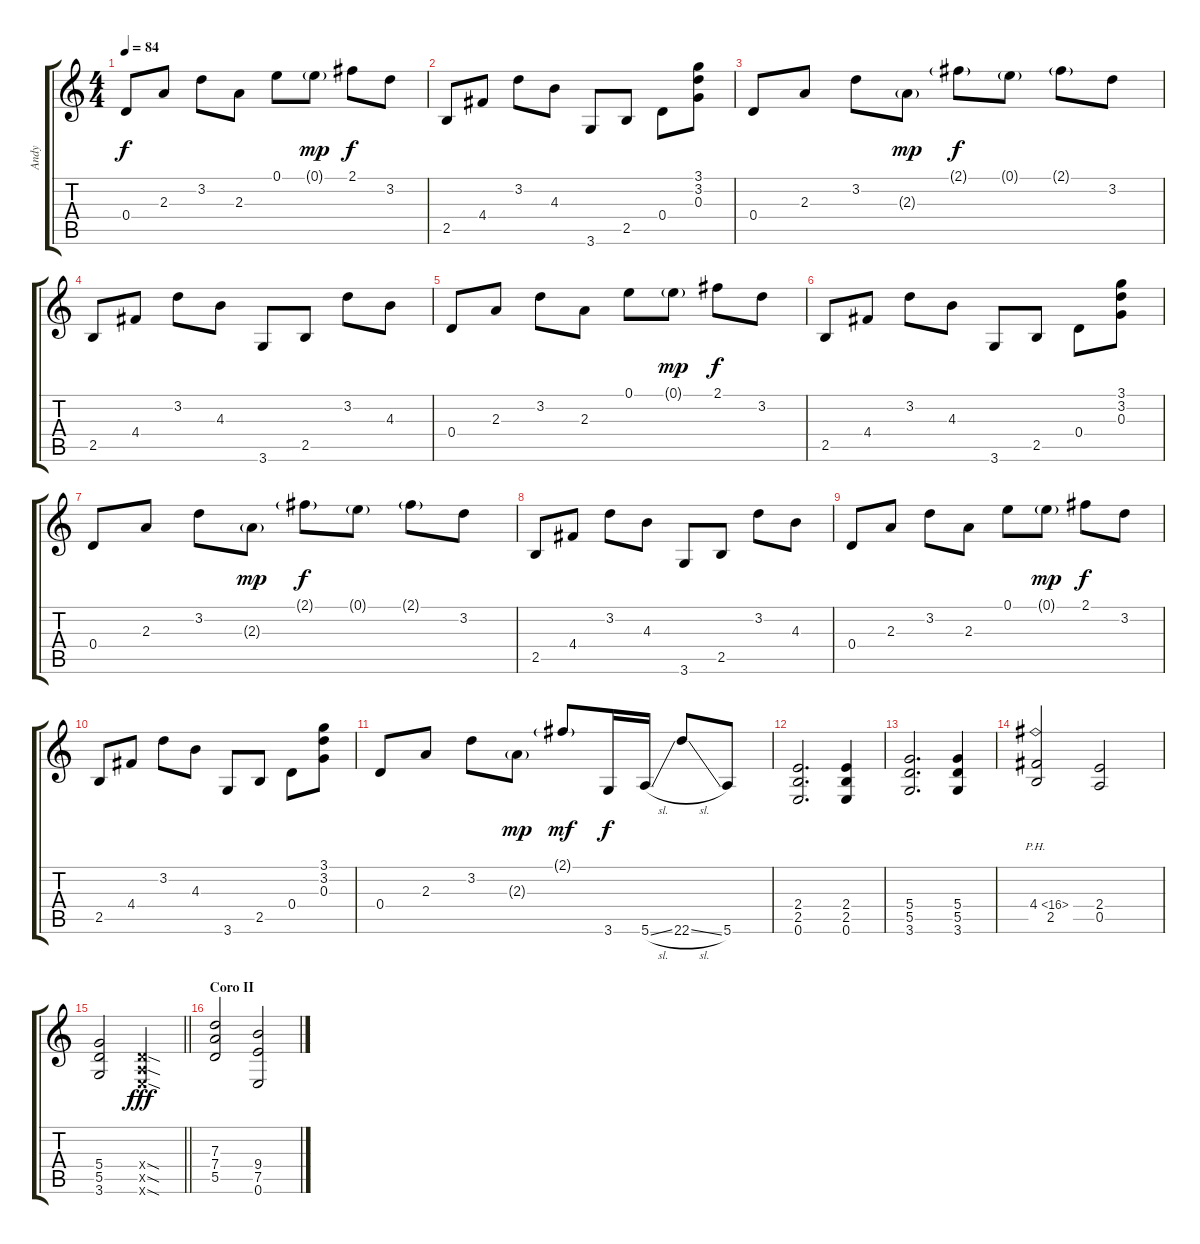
\track ("Andy" "Andy") {instrument acousticguitarsteel}
\staff {score tabs}
\tuning (E4 B3 G3 D3 A2 E2) {hide}
\ts (4 4)
\tempo 84
\clef g2
\ks c
0.4.8{dy f} 2.3.8 3.2.8 2.3.8 0.1.8 0.1{g}.8{dy mp} 2.1.8{dy f} 3.2.8 |
2.5.8 4.4.8 3.2.8 4.3.8 3.6.8 2.5.8 0.4.8 (3.1 3.2 0.3).8 |
0.4.8 2.3.8 3.2.8 2.3{g}.8{dy mp} 2.1{g}.8{dy f} 0.1{g}.8 2.1{g}.8 3.2.8 |
2.5.8 4.4.8 3.2.8 4.3.8 3.6.8 2.5.8 3.2.8 4.3.8 |
0.4.8 2.3.8 3.2.8 2.3.8 0.1.8 0.1{g}.8{dy mp} 2.1.8{dy f} 3.2.8 |
2.5.8 4.4.8 3.2.8 4.3.8 3.6.8 2.5.8 0.4.8 (3.1 3.2 0.3).8 |
0.4.8 2.3.8 3.2.8 2.3{g}.8{dy mp} 2.1{g}.8{dy f} 0.1{g}.8 2.1{g}.8 3.2.8 |
2.5.8 4.4.8 3.2.8 4.3.8 3.6.8 2.5.8 3.2.8 4.3.8 |
0.4.8 2.3.8 3.2.8 2.3.8 0.1.8 0.1{g}.8{dy mp} 2.1.8{dy f} 3.2.8 |
2.5.8 4.4.8 3.2.8 4.3.8 3.6.8 2.5.8 0.4.8 (3.1 3.2 0.3).8 |
0.4.8 2.3.8 3.2.8 2.3{g}.8{dy mp} 2.1{g}.8{dy mf} 3.6.16{dy f instrument distortionguitar} 5.6{sl}.16 22.6{sl}.8 5.6.8 |
(2.4 2.5 0.6).2{d} (2.4 2.5 0.6).4 |
(5.4 5.5 3.6).2{d} (5.4 5.5 3.6).4 |
(4.4{ph 12} 2.5).2 (2.4 0.5).2 |
\barLineRight lightlight
(5.4 5.5 3.6).2 (0.4{sod x} 0.5{sod x} 0.6{sod x}).2{dy fff} |
\section ("" "Coro II")
(7.3 7.4 5.5).2{instrument distortionguitar} (9.4 7.5 0.6).2
